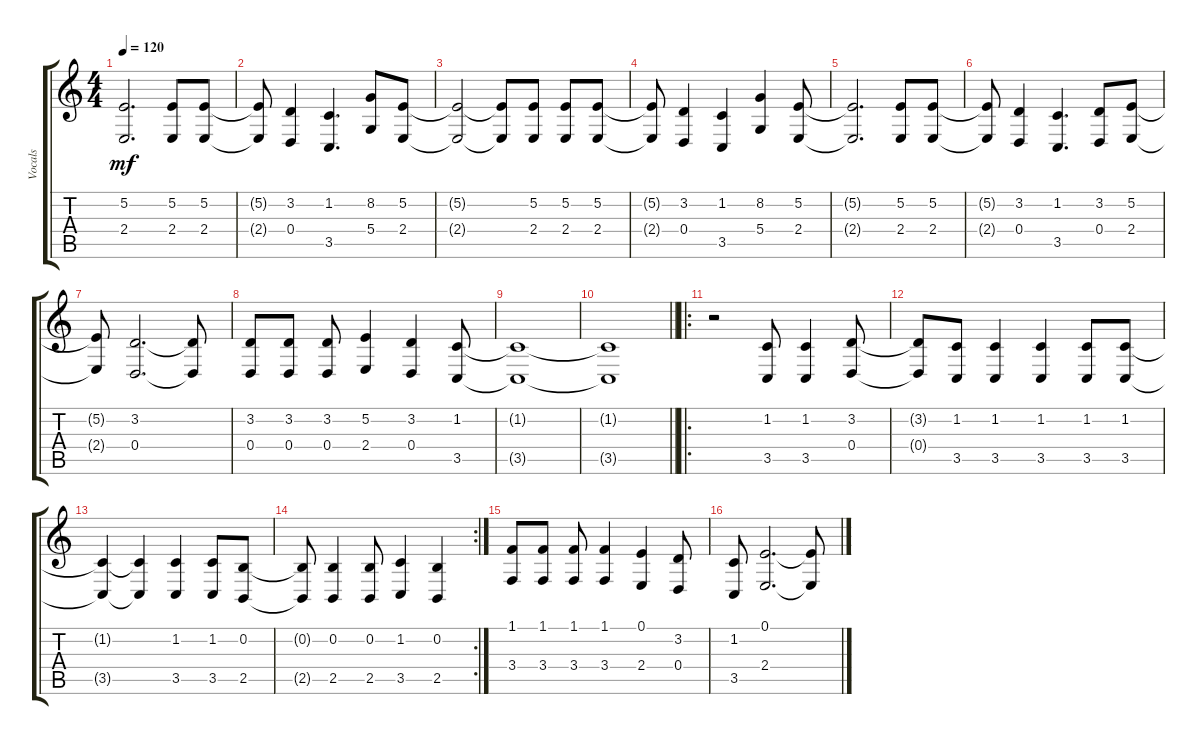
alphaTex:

\track ("Vocals" "Vocals") {instrument lead8bassandlead bank 1}
\staff {score tabs}
\tuning (E4 B3 G3 D3 A2 E2) {hide}
\ts (4 4)
\tempo 120
\clef g2
\ks c
(5.2 2.4).2{d dy mf} (5.2 2.4).8 (5.2 2.4).8 |
(5.2{t} 2.4{t}).8 (3.2 0.4).4 (1.2 3.5).4{d} (8.2 5.4).8 (5.2 2.4).8 |
(5.2{t} 2.4{t}).2 (5.2{t} 2.4{t}).8 (5.2 2.4).8 (5.2 2.4).8 (5.2 2.4).8 |
(5.2{t} 2.4{t}).8 (3.2 0.4).4 (1.2 3.5).4 (8.2 5.4).4 (5.2 2.4).8 |
(5.2{t} 2.4{t}).2{d} (5.2 2.4).8 (5.2 2.4).8 |
(5.2{t} 2.4{t}).8 (3.2 0.4).4 (1.2 3.5).4{d} (3.2 0.4).8 (5.2 2.4).8 |
(5.2{t} 2.4{t}).8 (3.2 0.4).2{d} (3.2{t} 0.4{t}).8 |
(3.2 0.4).8 (3.2 0.4).8 (3.2 0.4).8 (5.2 2.4).4 (3.2 0.4).4 (1.2 3.5).8 |
(1.2{t} 3.5{t}).1{volume 0} |
\barLineRight lightlight
(1.2{t} 3.5{t}).1 |
\ro
r.2{volume 16} (1.2 3.5).8 (1.2 3.5).4 (3.2 0.4).8 |
(3.2{t} 0.4{t}).8 (1.2 3.5).8 (1.2 3.5).4 (1.2 3.5).4 (1.2 3.5).8 (1.2 3.5).8 |
(1.2{t} 3.5{t}).4 (1.2{t} 3.5{t}).4 (1.2 3.5).4 (1.2 3.5).8 (0.2 2.5).8 |
\rc 2
(0.2{t} 2.5{t}).8 (0.2 2.5).4 (0.2 2.5).8 (1.2 3.5).4 (0.2 2.5).4 |
(1.1 3.4).8 (1.1 3.4).8 (1.1 3.4).8 (1.1 3.4).4 (0.1 2.4).4 (3.2 0.4).8 |
(1.2 3.5).8 (0.1 2.4).2{d} (0.1{t} 2.4{t}).8
